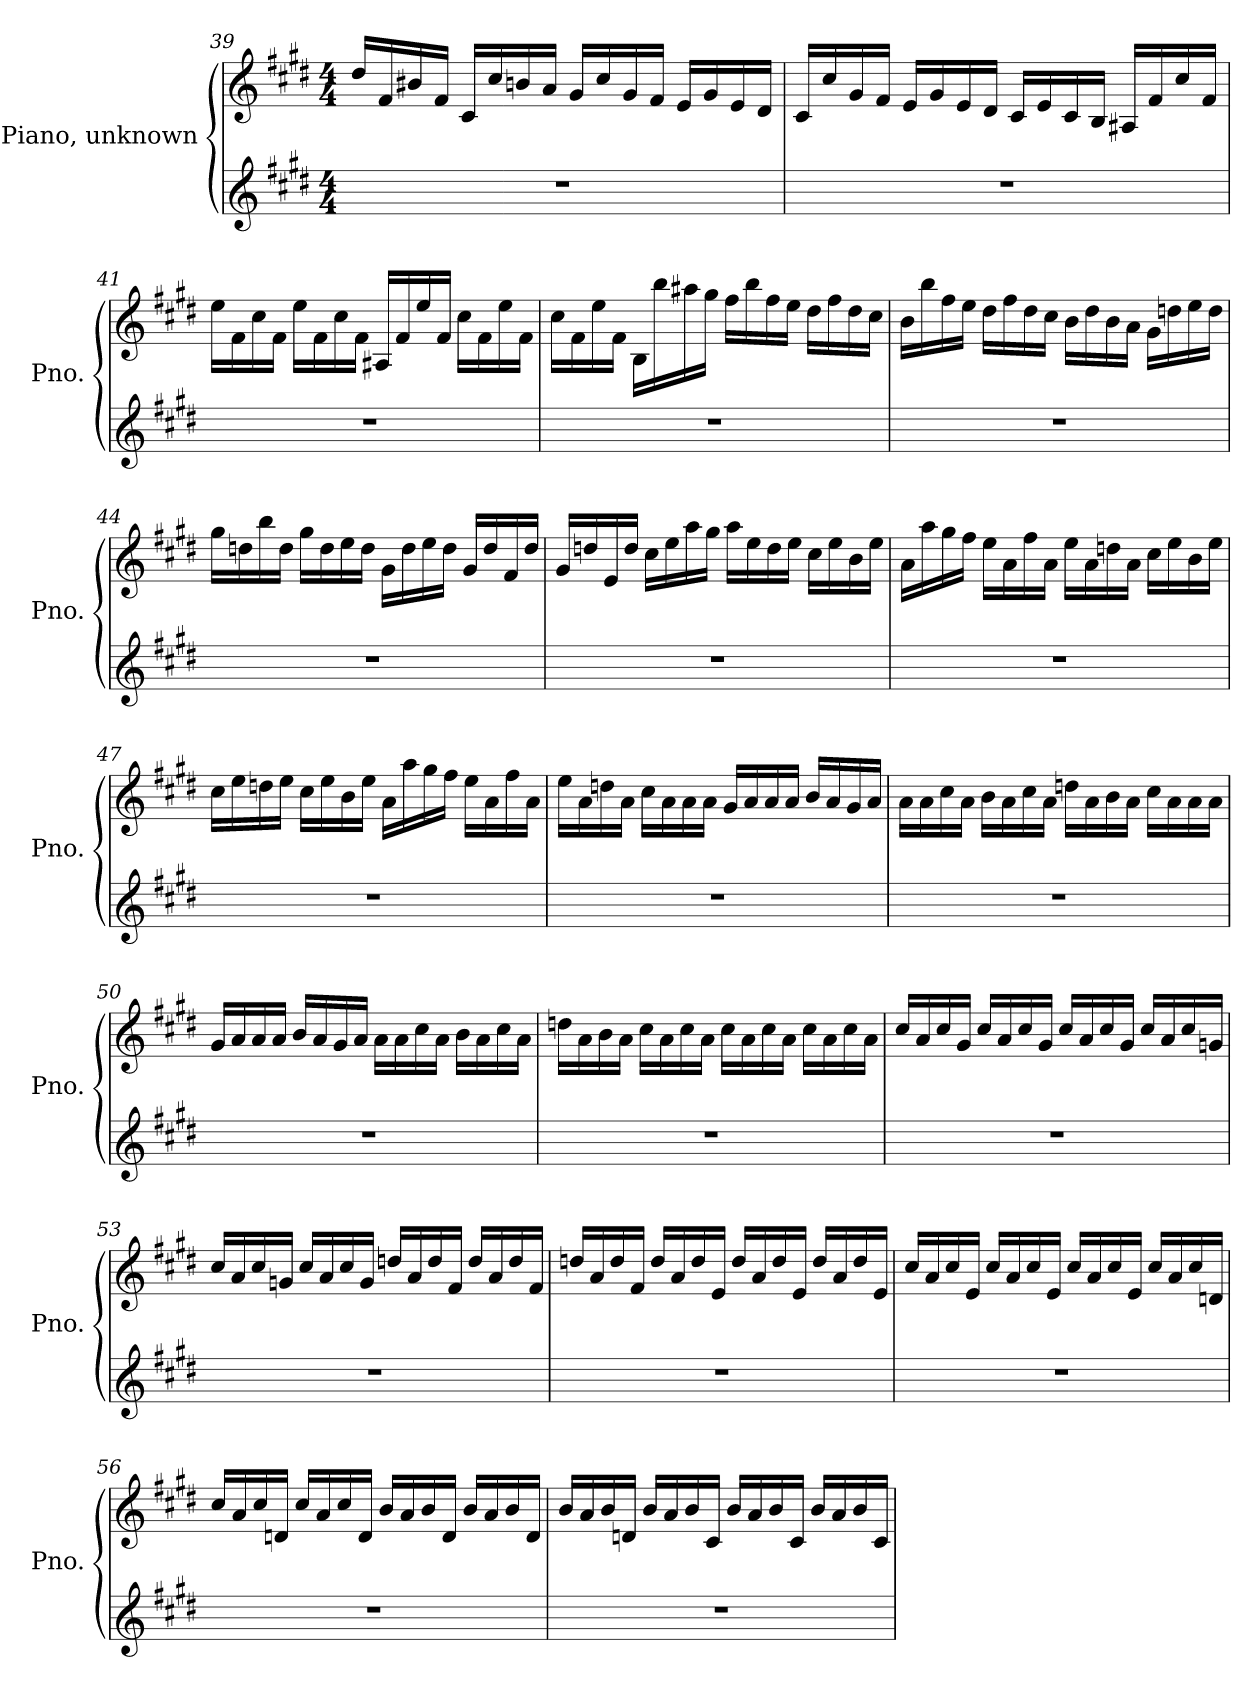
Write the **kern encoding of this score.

**kern	**kern
*part1	*part1
*staff2	*staff1
*I"Piano, unknown	*
*I'Pno.	*
*clefG2	*clefG2
*k[f#c#g#d#]	*k[f#c#g#d#]
*M4/4	*M4/4
=39	=39
1r	16dd#/LL
.	16f#/
.	16b#X/
.	16f#/JJ
.	16c#/LL
.	16cc#/
.	16bn/
.	16a/JJ
.	16g#/LL
.	16cc#/
.	16g#/
.	16f#/JJ
.	16e/LL
.	16g#/
.	16e/
.	16d#/JJ
!!LO:LB:g=z
=40	=40
1r	16c#/LL
.	16cc#/
.	16g#/
.	16f#/JJ
.	16e/LL
.	16g#/
.	16e/
.	16d#/JJ
.	16c#/LL
.	16e/
.	16c#/
.	16B/JJ
.	16A#X/LL
.	16f#/
.	16cc#/
.	16f#/JJ
=41	=41
1r	16ee\LL
.	16f#\
.	16cc#\
.	16f#\JJ
.	16ee\LL
.	16f#\
.	16cc#\
.	16f#\JJ
.	16A#X/LL
.	16f#/
.	16ee/
.	16f#/JJ
.	16cc#\LL
.	16f#\
.	16ee\
.	16f#\JJ
!!LO:LB:g=z
=42	=42
1r	16cc#\LL
.	16f#\
.	16ee\
.	16f#\JJ
.	16B\LL
.	16bb\
.	16aa#X\
.	16gg#\JJ
.	16ff#\LL
.	16bb\
.	16ff#\
.	16ee\JJ
.	16dd#\LL
.	16ff#\
.	16dd#\
.	16cc#\JJ
=43	=43
1r	16b\LL
.	16bb\
.	16ff#\
.	16ee\JJ
.	16dd#\LL
.	16ff#\
.	16dd#\
.	16cc#\JJ
.	16b\LL
.	16dd#\
.	16b\
.	16a\JJ
.	16g#\LL
.	16ddn\
.	16ee\
.	16dd\JJ
!!LO:LB:g=z
=44	=44
1r	16gg#\LL
.	16ddn\
.	16bb\
.	16dd\JJ
.	16gg#\LL
.	16dd\
.	16ee\
.	16dd\JJ
.	16g#\LL
.	16dd\
.	16ee\
.	16dd\JJ
.	16g#/LL
.	16dd/
.	16f#/
.	16dd/JJ
=45	=45
1r	16g#/LL
.	16ddn/
.	16e/
.	16dd/JJ
.	16cc#\LL
.	16ee\
.	16aa\
.	16gg#\JJ
.	16aa\LL
.	16ee\
.	16dd\
.	16ee\JJ
.	16cc#\LL
.	16ee\
.	16b\
.	16ee\JJ
!!LO:LB:g=z
=46	=46
1r	16a\LL
.	16aa\
.	16gg#\
.	16ff#\JJ
.	16ee\LL
.	16a\
.	16ff#\
.	16a\JJ
.	16ee\LL
.	16a\
.	16ddn\
.	16a\JJ
.	16cc#\LL
.	16ee\
.	16b\
.	16ee\JJ
=47	=47
1r	16cc#\LL
.	16ee\
.	16ddn\
.	16ee\JJ
.	16cc#\LL
.	16ee\
.	16b\
.	16ee\JJ
.	16a\LL
.	16aa\
.	16gg#\
.	16ff#\JJ
.	16ee\LL
.	16a\
.	16ff#\
.	16a\JJ
!!LO:LB:g=z
=48	=48
1r	16ee\LL
.	16a\
.	16ddn\
.	16a\JJ
.	16cc#\LL
.	16a\
.	16a\
.	16a\JJ
.	16g#/LL
.	16a/
.	16a/
.	16a/JJ
.	16b/LL
.	16a/
.	16g#/
.	16a/JJ
=49	=49
1r	16a\LL
.	16a\
.	16cc#\
.	16a\JJ
.	16b\LL
.	16a\
.	16cc#\
.	16a\JJ
.	16ddn\LL
.	16a\
.	16b\
.	16a\JJ
.	16cc#\LL
.	16a\
.	16a\
.	16a\JJ
!!LO:PB:g=z
=50	=50
1r	16g#/LL
.	16a/
.	16a/
.	16a/JJ
.	16b/LL
.	16a/
.	16g#/
.	16a/JJ
.	16a\LL
.	16a\
.	16cc#\
.	16a\JJ
.	16b\LL
.	16a\
.	16cc#\
.	16a\JJ
=51	=51
1r	16ddn\LL
.	16a\
.	16b\
.	16a\JJ
.	16cc#\LL
.	16a\
.	16cc#\
.	16a\JJ
.	16cc#\LL
.	16a\
.	16cc#\
.	16a\JJ
.	16cc#\LL
.	16a\
.	16cc#\
.	16a\JJ
!!LO:LB:g=z
=52	=52
1r	16cc#/LL
.	16a/
.	16cc#/
.	16g#/JJ
.	16cc#/LL
.	16a/
.	16cc#/
.	16g#/JJ
.	16cc#/LL
.	16a/
.	16cc#/
.	16g#/JJ
.	16cc#/LL
.	16a/
.	16cc#/
.	16gn/JJ
=53	=53
1r	16cc#/LL
.	16a/
.	16cc#/
.	16gn/JJ
.	16cc#/LL
.	16a/
.	16cc#/
.	16g/JJ
.	16ddn/LL
.	16a/
.	16dd/
.	16f#/JJ
.	16dd/LL
.	16a/
.	16dd/
.	16f#/JJ
!!LO:LB:g=z
=54	=54
1r	16ddn/LL
.	16a/
.	16dd/
.	16f#/JJ
.	16dd/LL
.	16a/
.	16dd/
.	16e/JJ
.	16dd/LL
.	16a/
.	16dd/
.	16e/JJ
.	16dd/LL
.	16a/
.	16dd/
.	16e/JJ
=55	=55
1r	16cc#/LL
.	16a/
.	16cc#/
.	16e/JJ
.	16cc#/LL
.	16a/
.	16cc#/
.	16e/JJ
.	16cc#/LL
.	16a/
.	16cc#/
.	16e/JJ
.	16cc#/LL
.	16a/
.	16cc#/
.	16dn/JJ
!!LO:LB:g=z
=56	=56
1r	16cc#/LL
.	16a/
.	16cc#/
.	16dn/JJ
.	16cc#/LL
.	16a/
.	16cc#/
.	16d/JJ
.	16b/LL
.	16a/
.	16b/
.	16d/JJ
.	16b/LL
.	16a/
.	16b/
.	16d/JJ
=57	=57
1r	16b/LL
.	16a/
.	16b/
.	16dn/JJ
.	16b/LL
.	16a/
.	16b/
.	16c#/JJ
.	16b/LL
.	16a/
.	16b/
.	16c#/JJ
.	16b/LL
.	16a/
.	16b/
.	16c#/JJ
=	=
*-	*-
